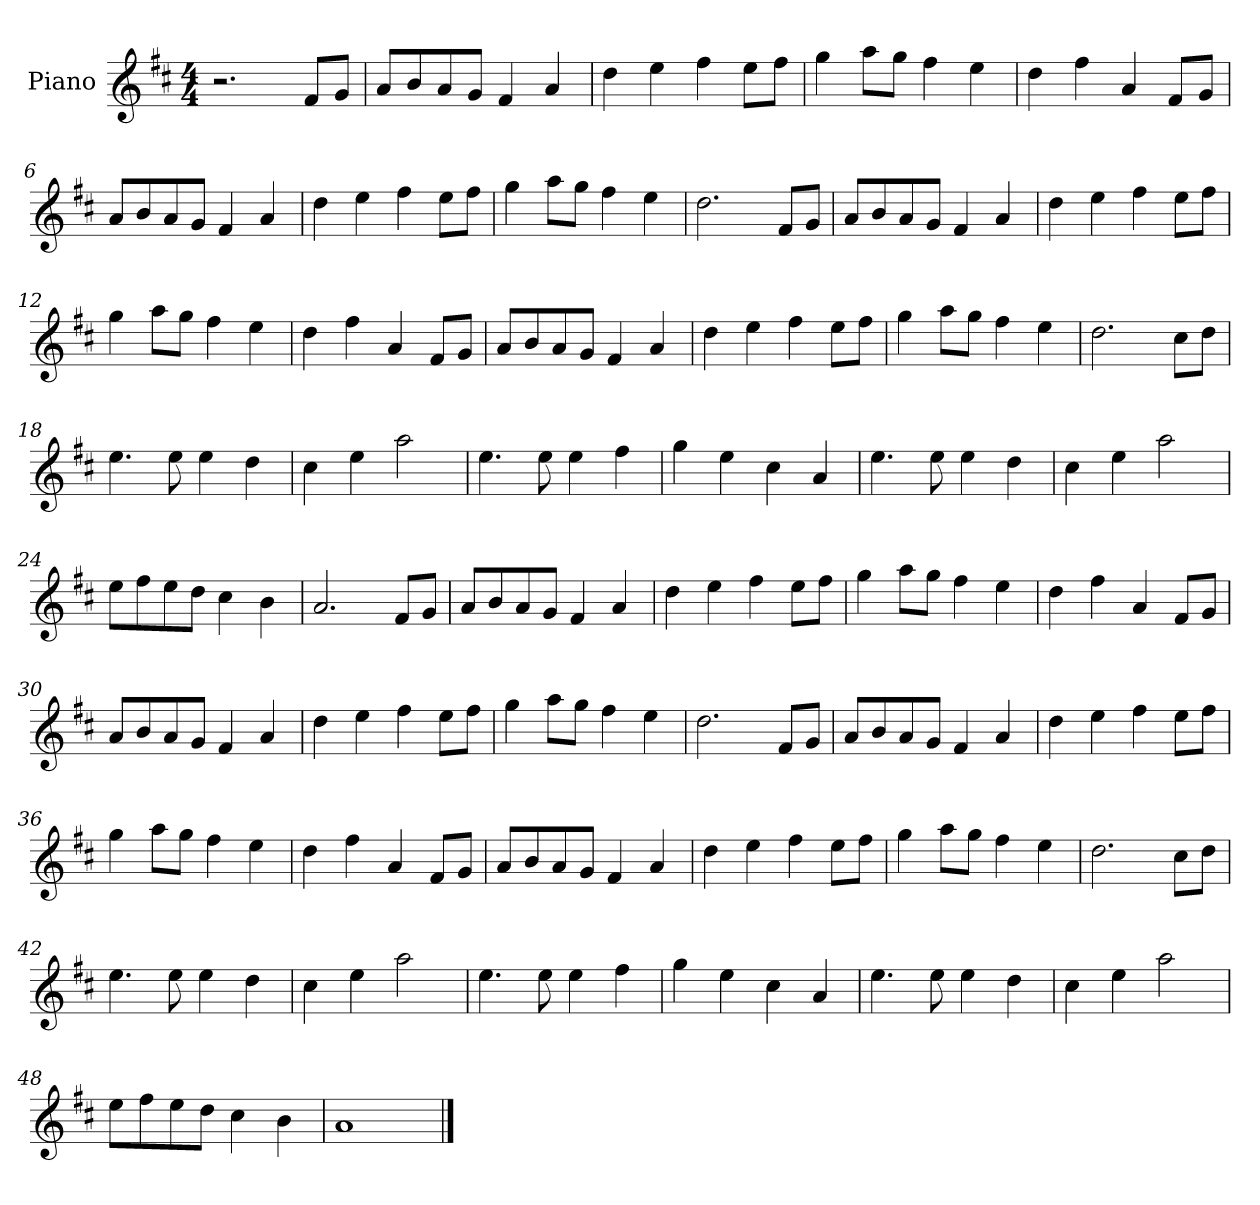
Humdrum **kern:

**kern
*part1
*staff1
*I"Piano
*I'Pno
*clefG2
*k[f#c#]
*M4/4
=1
2.r
8f#/L
8g/J
=2
8a/L
8b/
8a/
8g/J
4f#/
4a/
=3
4dd\
4ee\
4ff#\
8ee\L
8ff#\J
=4
4gg\
8aa\L
8gg\J
4ff#\
4ee\
=5
4dd\
4ff#\
4a/
8f#/L
8g/J
=6
8a/L
8b/
8a/
8g/J
4f#/
4a/
=7
4dd\
4ee\
4ff#\
8ee\L
8ff#\J
=8
4gg\
8aa\L
8gg\J
4ff#\
4ee\
=9
2.dd\
8f#/L
8g/J
=10
8a/L
8b/
8a/
8g/J
4f#/
4a/
=11
4dd\
4ee\
4ff#\
8ee\L
8ff#\J
=12
4gg\
8aa\L
8gg\J
4ff#\
4ee\
=13
4dd\
4ff#\
4a/
8f#/L
8g/J
=14
8a/L
8b/
8a/
8g/J
4f#/
4a/
=15
4dd\
4ee\
4ff#\
8ee\L
8ff#\J
=16
4gg\
8aa\L
8gg\J
4ff#\
4ee\
=17
2.dd\
8cc#\L
8dd\J
=18
4.ee\
8ee\
4ee\
4dd\
=19
4cc#\
4ee\
2aa\
=20
4.ee\
8ee\
4ee\
4ff#\
=21
4gg\
4ee\
4cc#\
4a/
=22
4.ee\
8ee\
4ee\
4dd\
=23
4cc#\
4ee\
2aa\
=24
8ee\L
8ff#\
8ee\
8dd\J
4cc#\
4b\
=25
2.a/
8f#/L
8g/J
=26
8a/L
8b/
8a/
8g/J
4f#/
4a/
=27
4dd\
4ee\
4ff#\
8ee\L
8ff#\J
=28
4gg\
8aa\L
8gg\J
4ff#\
4ee\
=29
4dd\
4ff#\
4a/
8f#/L
8g/J
=30
8a/L
8b/
8a/
8g/J
4f#/
4a/
=31
4dd\
4ee\
4ff#\
8ee\L
8ff#\J
=32
4gg\
8aa\L
8gg\J
4ff#\
4ee\
=33
2.dd\
8f#/L
8g/J
=34
8a/L
8b/
8a/
8g/J
4f#/
4a/
=35
4dd\
4ee\
4ff#\
8ee\L
8ff#\J
=36
4gg\
8aa\L
8gg\J
4ff#\
4ee\
=37
4dd\
4ff#\
4a/
8f#/L
8g/J
=38
8a/L
8b/
8a/
8g/J
4f#/
4a/
=39
4dd\
4ee\
4ff#\
8ee\L
8ff#\J
=40
4gg\
8aa\L
8gg\J
4ff#\
4ee\
=41
2.dd\
8cc#\L
8dd\J
=42
4.ee\
8ee\
4ee\
4dd\
=43
4cc#\
4ee\
2aa\
=44
4.ee\
8ee\
4ee\
4ff#\
=45
4gg\
4ee\
4cc#\
4a/
=46
4.ee\
8ee\
4ee\
4dd\
=47
4cc#\
4ee\
2aa\
=48
8ee\L
8ff#\
8ee\
8dd\J
4cc#\
4b\
=49
1a
==
*-
